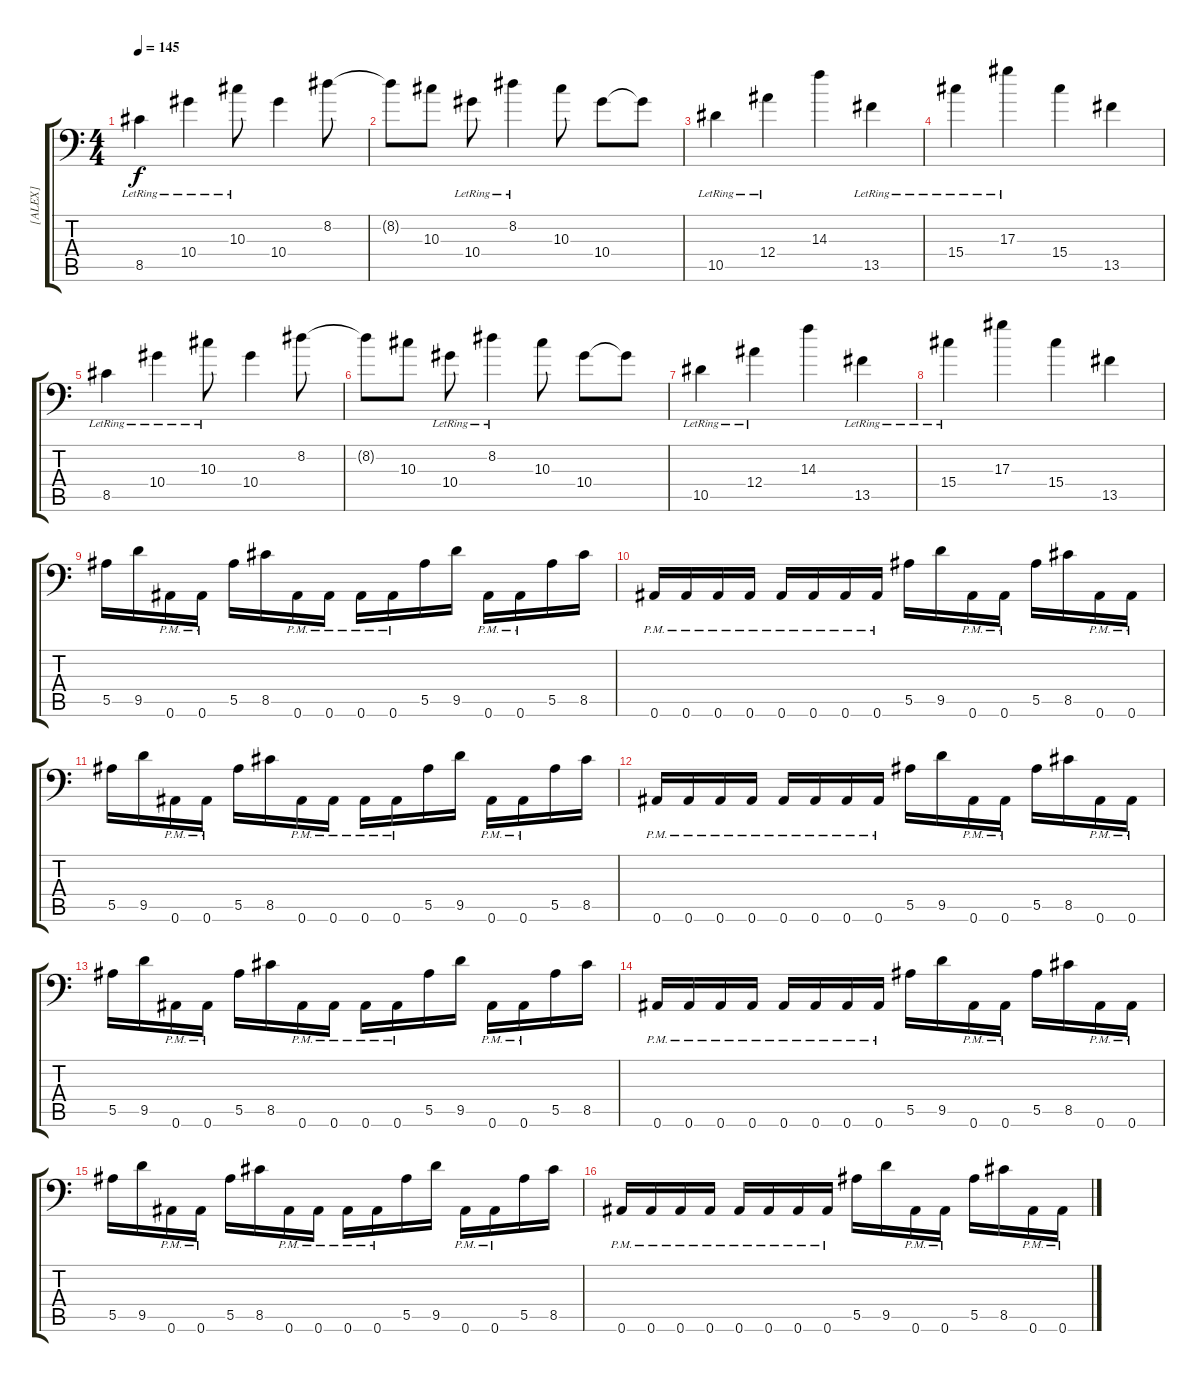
\track ("[ALEX]" "[ALEX]") {instrument distortionguitar}
\staff {score tabs}
\tuning (C4 G3 Eb3 Bb2 F2 Bb1) {hide}
\ts (4 4)
\tempo 145
\clef f4
\ks c
8.5{lr}.4{dy f} 10.4{lr}.4 10.3{lr}.8 10.4.4 8.2.8 |
8.2{t}.8 10.3.8 10.4{lr}.8 8.2{lr}.4 10.3.8 10.4.8 10.4{t}.8 |
10.5{lr}.4 12.4{lr}.4 14.3.4 13.5{lr}.4 |
15.4{lr}.4 17.3{lr}.4 15.4.4 13.5.4 |
8.5{lr}.4 10.4{lr}.4 10.3{lr}.8 10.4.4 8.2.8 |
8.2{t}.8 10.3.8 10.4{lr}.8 8.2{lr}.4 10.3.8 10.4.8 10.4{t}.8 |
10.5{lr}.4 12.4{lr}.4 14.3.4 13.5{lr}.4 |
15.4{lr}.4 17.3.4 15.4.4 13.5.4 |
5.5.16 9.5.16 0.6{pm}.16 0.6{pm}.16 5.5.16 8.5.16 0.6{pm}.16 0.6{pm}.16 0.6{pm}.16 0.6{pm}.16 5.5.16 9.5.16 0.6{pm}.16 0.6{pm}.16 5.5.16 8.5.16 |
0.6{pm}.16 0.6{pm}.16 0.6{pm}.16 0.6{pm}.16 0.6{pm}.16 0.6{pm}.16 0.6{pm}.16 0.6{pm}.16 5.5.16 9.5.16 0.6{pm}.16 0.6{pm}.16 5.5.16 8.5.16 0.6{pm}.16 0.6{pm}.16 |
5.5.16 9.5.16 0.6{pm}.16 0.6{pm}.16 5.5.16 8.5.16 0.6{pm}.16 0.6{pm}.16 0.6{pm}.16 0.6{pm}.16 5.5.16 9.5.16 0.6{pm}.16 0.6{pm}.16 5.5.16 8.5.16 |
0.6{pm}.16 0.6{pm}.16 0.6{pm}.16 0.6{pm}.16 0.6{pm}.16 0.6{pm}.16 0.6{pm}.16 0.6{pm}.16 5.5.16 9.5.16 0.6{pm}.16 0.6{pm}.16 5.5.16 8.5.16 0.6{pm}.16 0.6{pm}.16 |
5.5.16 9.5.16 0.6{pm}.16 0.6{pm}.16 5.5.16 8.5.16 0.6{pm}.16 0.6{pm}.16 0.6{pm}.16 0.6{pm}.16 5.5.16 9.5.16 0.6{pm}.16 0.6{pm}.16 5.5.16 8.5.16 |
0.6{pm}.16 0.6{pm}.16 0.6{pm}.16 0.6{pm}.16 0.6{pm}.16 0.6{pm}.16 0.6{pm}.16 0.6{pm}.16 5.5.16 9.5.16 0.6{pm}.16 0.6{pm}.16 5.5.16 8.5.16 0.6{pm}.16 0.6{pm}.16 |
5.5.16 9.5.16 0.6{pm}.16 0.6{pm}.16 5.5.16 8.5.16 0.6{pm}.16 0.6{pm}.16 0.6{pm}.16 0.6{pm}.16 5.5.16 9.5.16 0.6{pm}.16 0.6{pm}.16 5.5.16 8.5.16 |
0.6{pm}.16 0.6{pm}.16 0.6{pm}.16 0.6{pm}.16 0.6{pm}.16 0.6{pm}.16 0.6{pm}.16 0.6{pm}.16 5.5.16 9.5.16 0.6{pm}.16 0.6{pm}.16 5.5.16 8.5.16 0.6{pm}.16 0.6{pm}.16
